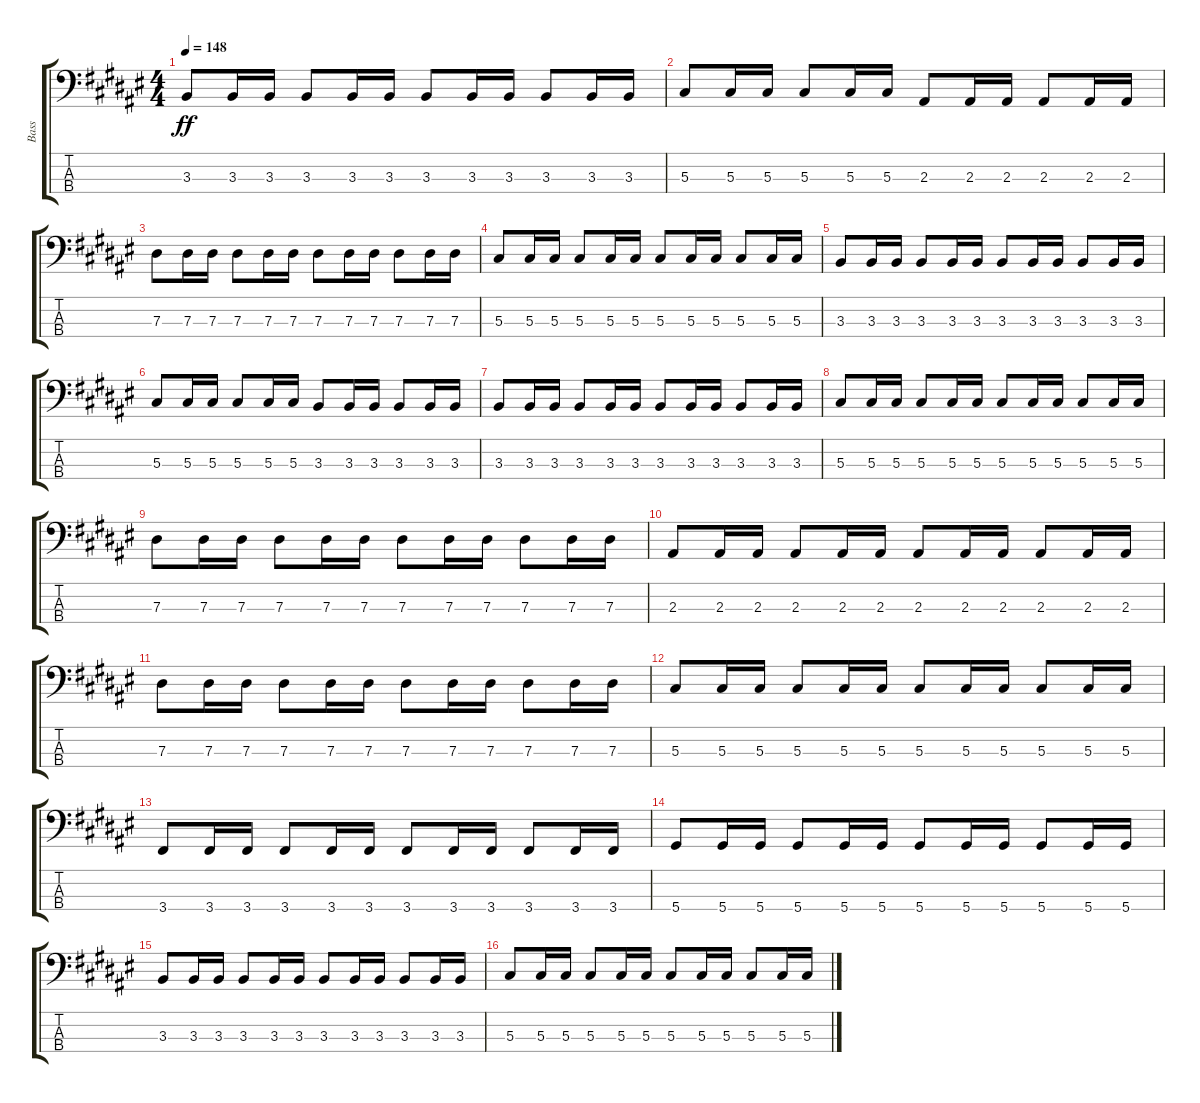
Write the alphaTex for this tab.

\track ("Bass" "Bass") {instrument synthbass1}
\staff {score tabs}
\tuning (Gb2 Db2 Ab1 Eb1) {hide}
\ts (4 4)
\tempo 148
\clef f4
\ks d#minor
3.3.8{dy ff} 3.3.16 3.3.16 3.3.8 3.3.16 3.3.16 3.3.8 3.3.16 3.3.16 3.3.8 3.3.16 3.3.16 |
5.3.8 5.3.16 5.3.16 5.3.8 5.3.16 5.3.16 2.3.8 2.3.16 2.3.16 2.3.8 2.3.16 2.3.16 |
7.3.8 7.3.16 7.3.16 7.3.8 7.3.16 7.3.16 7.3.8 7.3.16 7.3.16 7.3.8 7.3.16 7.3.16 |
5.3.8 5.3.16 5.3.16 5.3.8 5.3.16 5.3.16 5.3.8 5.3.16 5.3.16 5.3.8 5.3.16 5.3.16 |
3.3.8 3.3.16 3.3.16 3.3.8 3.3.16 3.3.16 3.3.8 3.3.16 3.3.16 3.3.8 3.3.16 3.3.16 |
5.3.8 5.3.16 5.3.16 5.3.8 5.3.16 5.3.16 3.3.8 3.3.16 3.3.16 3.3.8 3.3.16 3.3.16 |
3.3.8 3.3.16 3.3.16 3.3.8 3.3.16 3.3.16 3.3.8 3.3.16 3.3.16 3.3.8 3.3.16 3.3.16 |
5.3.8 5.3.16 5.3.16 5.3.8 5.3.16 5.3.16 5.3.8 5.3.16 5.3.16 5.3.8 5.3.16 5.3.16 |
7.3.8 7.3.16 7.3.16 7.3.8 7.3.16 7.3.16 7.3.8 7.3.16 7.3.16 7.3.8 7.3.16 7.3.16 |
2.3.8 2.3.16 2.3.16 2.3.8 2.3.16 2.3.16 2.3.8 2.3.16 2.3.16 2.3.8 2.3.16 2.3.16 |
7.3.8 7.3.16 7.3.16 7.3.8 7.3.16 7.3.16 7.3.8 7.3.16 7.3.16 7.3.8 7.3.16 7.3.16 |
5.3.8 5.3.16 5.3.16 5.3.8 5.3.16 5.3.16 5.3.8 5.3.16 5.3.16 5.3.8 5.3.16 5.3.16 |
3.4.8 3.4.16 3.4.16 3.4.8 3.4.16 3.4.16 3.4.8 3.4.16 3.4.16 3.4.8 3.4.16 3.4.16 |
5.4.8 5.4.16 5.4.16 5.4.8 5.4.16 5.4.16 5.4.8 5.4.16 5.4.16 5.4.8 5.4.16 5.4.16 |
3.3.8 3.3.16 3.3.16 3.3.8 3.3.16 3.3.16 3.3.8 3.3.16 3.3.16 3.3.8 3.3.16 3.3.16 |
5.3.8 5.3.16 5.3.16 5.3.8 5.3.16 5.3.16 5.3.8 5.3.16 5.3.16 5.3.8 5.3.16 5.3.16
